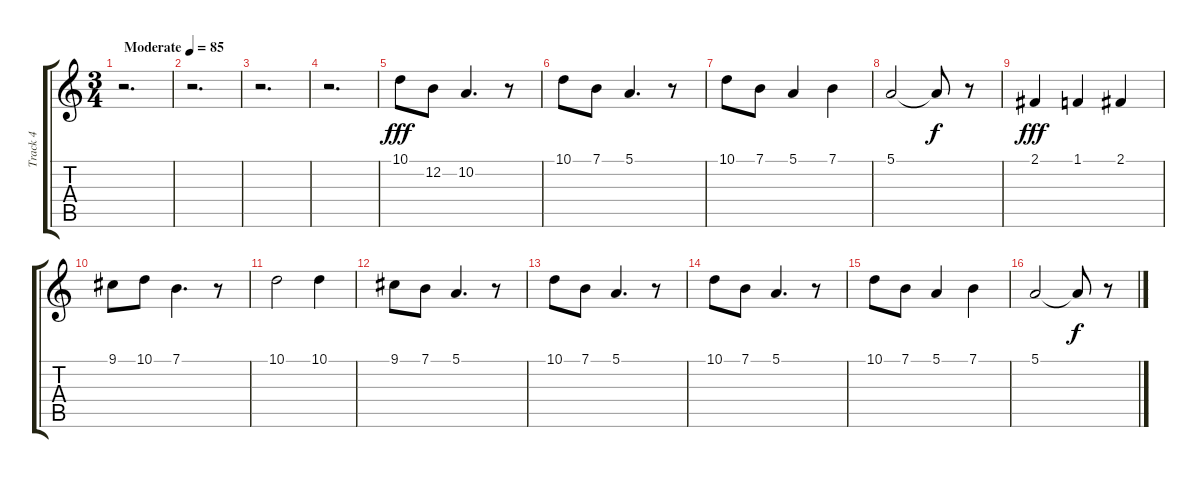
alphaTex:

\track ("Track 4" "Track 4") {instrument tangoaccordion}
\staff {score tabs}
\tuning (E4 B3 G3 D3 A2 E2) {hide}
\ts (3 4)
\tempo (85 "Moderate")
\clef g2
\ks c
r.2{d dy fff instrument tangoaccordion} |
r.2{d} |
r.2{d} |
r.2{d} |
10.1.8 12.2.8 10.2.4{d} r.8 |
10.1.8 7.1.8 5.1.4{d} r.8 |
10.1.8 7.1.8 5.1.4 7.1.4 |
5.1.2 5.1{t}.8{dy f} r.8 |
2.1.4{dy fff} 1.1.4 2.1.4 |
9.1.8 10.1.8 7.1.4{d} r.8 |
10.1.2 10.1.4 |
9.1.8 7.1.8 5.1.4{d} r.8 |
10.1.8 7.1.8 5.1.4{d} r.8 |
10.1.8 7.1.8 5.1.4{d} r.8 |
10.1.8 7.1.8 5.1.4 7.1.4 |
5.1.2 5.1{t}.8{dy f} r.8
